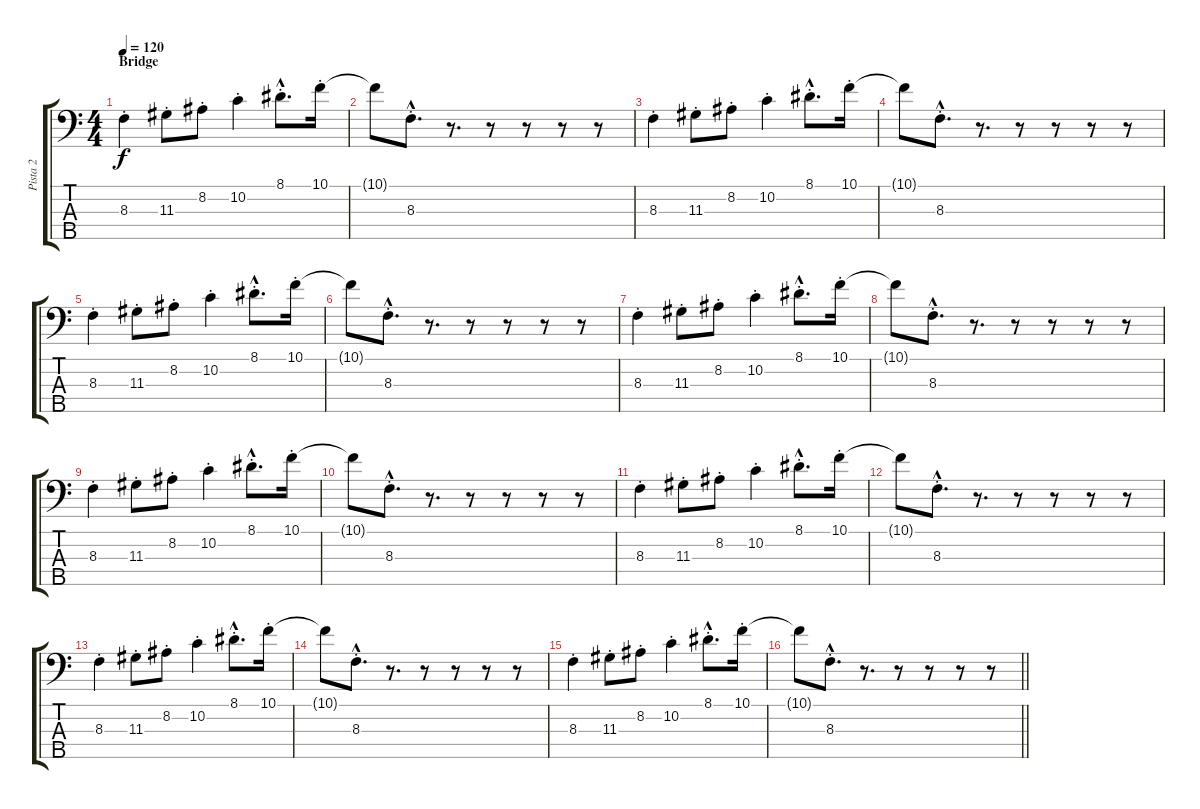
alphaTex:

\track ("Pista 2" "Pista 2") {instrument electricbassfinger}
\staff {score tabs}
\tuning (G2 D2 A1 E1 B0) {hide}
\ts (4 4)
\section ("" "Bridge")
\tempo 120
\clef f4
\ks c
8.3{st}.4{dy f} 11.3{st}.8 8.2{st}.8 10.2{st}.4 8.1{hac st}.8{d} 10.1{st}.16 |
10.1{t}.8 8.3{hac st}.8{d} r.8{d} r.8 r.8 r.8 r.8 |
8.3{st}.4 11.3{st}.8 8.2{st}.8 10.2{st}.4 8.1{hac st}.8{d} 10.1{st}.16 |
10.1{t}.8 8.3{hac st}.8{d} r.8{d} r.8 r.8 r.8 r.8 |
8.3{st}.4 11.3{st}.8 8.2{st}.8 10.2{st}.4 8.1{hac st}.8{d} 10.1{st}.16 |
10.1{t}.8 8.3{hac st}.8{d} r.8{d} r.8 r.8 r.8 r.8 |
8.3{st}.4 11.3{st}.8 8.2{st}.8 10.2{st}.4 8.1{hac st}.8{d} 10.1{st}.16 |
10.1{t}.8 8.3{hac st}.8{d} r.8{d} r.8 r.8 r.8 r.8 |
8.3{st}.4{volume 9} 11.3{st}.8 8.2{st}.8 10.2{st}.4 8.1{hac st}.8{d} 10.1{st}.16 |
10.1{t}.8 8.3{hac st}.8{d} r.8{d} r.8 r.8 r.8 r.8 |
8.3{st}.4 11.3{st}.8 8.2{st}.8 10.2{st}.4 8.1{hac st}.8{d} 10.1{st}.16 |
10.1{t}.8 8.3{hac st}.8{d} r.8{d} r.8 r.8 r.8 r.8 |
8.3{st}.4 11.3{st}.8 8.2{st}.8 10.2{st}.4 8.1{hac st}.8{d} 10.1{st}.16 |
10.1{t}.8 8.3{hac st}.8{d} r.8{d} r.8 r.8 r.8 r.8 |
8.3{st}.4 11.3{st}.8 8.2{st}.8 10.2{st}.4 8.1{hac st}.8{d} 10.1{st}.16 |
\barLineRight lightlight
10.1{t}.8 8.3{hac st}.8{d} r.8{d} r.8 r.8 r.8 r.8
